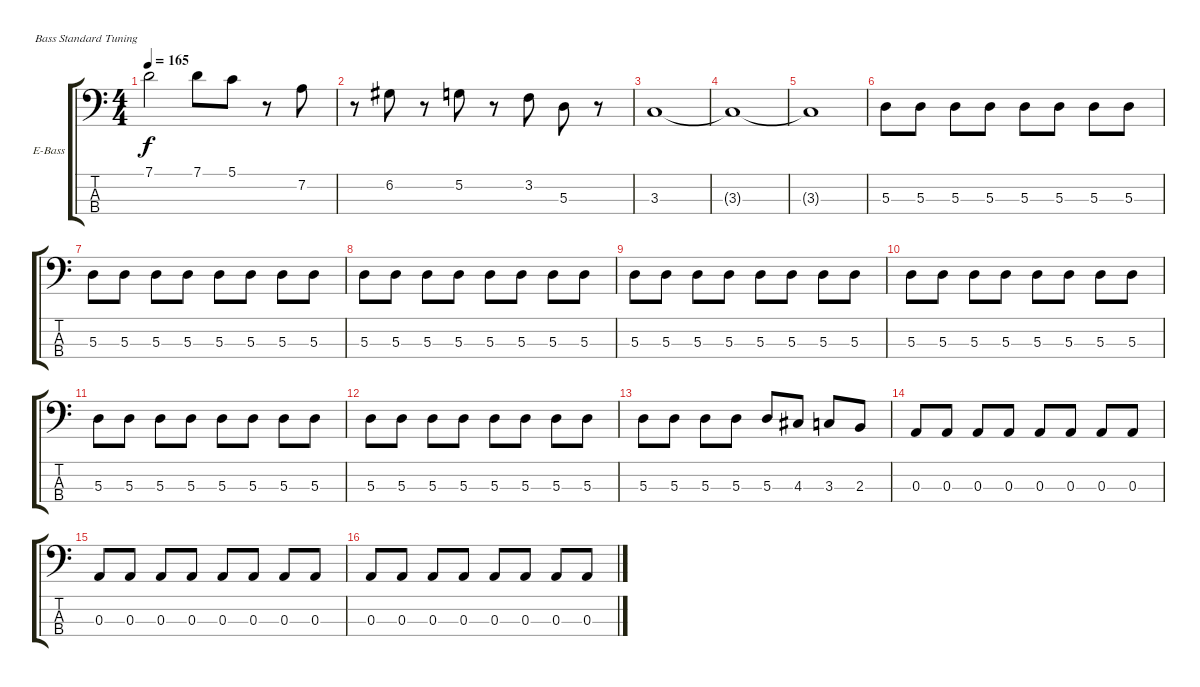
\bracketExtendMode groupsimilarinstruments
\firstSystemTrackNameOrientation horizontal
\otherSystemsTrackNameOrientation horizontal
\track ("Glenn Hughes" "E-Bass") {instrument electricbassfinger}
\staff {score tabs}
\tuning (G2 D2 A1 E1)
\ts (4 4)
\tempo 165
\clef f4
\ks c
7.1{t}.2{dy f} 7.1.8 5.1.8 r.8 7.2.8 |
r.8 6.2.8 r.8 5.2.8 r.8 3.2.8 5.3.8 r.8 |
3.3.1 |
3.3{t}.1 |
3.3{t}.1 |
5.3.8 5.3.8 5.3.8 5.3.8 5.3.8 5.3.8 5.3.8 5.3.8 |
5.3.8 5.3.8 5.3.8 5.3.8 5.3.8 5.3.8 5.3.8 5.3.8 |
5.3.8 5.3.8 5.3.8 5.3.8 5.3.8 5.3.8 5.3.8 5.3.8 |
5.3.8 5.3.8 5.3.8 5.3.8 5.3.8 5.3.8 5.3.8 5.3.8 |
5.3.8 5.3.8 5.3.8 5.3.8 5.3.8 5.3.8 5.3.8 5.3.8 |
5.3.8 5.3.8 5.3.8 5.3.8 5.3.8 5.3.8 5.3.8 5.3.8 |
5.3.8 5.3.8 5.3.8 5.3.8 5.3.8 5.3.8 5.3.8 5.3.8 |
5.3.8 5.3.8 5.3.8 5.3.8 5.3.8 4.3.8 3.3.8 2.3.8 |
0.3.8 0.3.8 0.3.8 0.3.8 0.3.8 0.3.8 0.3.8 0.3.8 |
0.3.8 0.3.8 0.3.8 0.3.8 0.3.8 0.3.8 0.3.8 0.3.8 |
0.3.8 0.3.8 0.3.8 0.3.8 0.3.8 0.3.8 0.3.8 0.3.8
